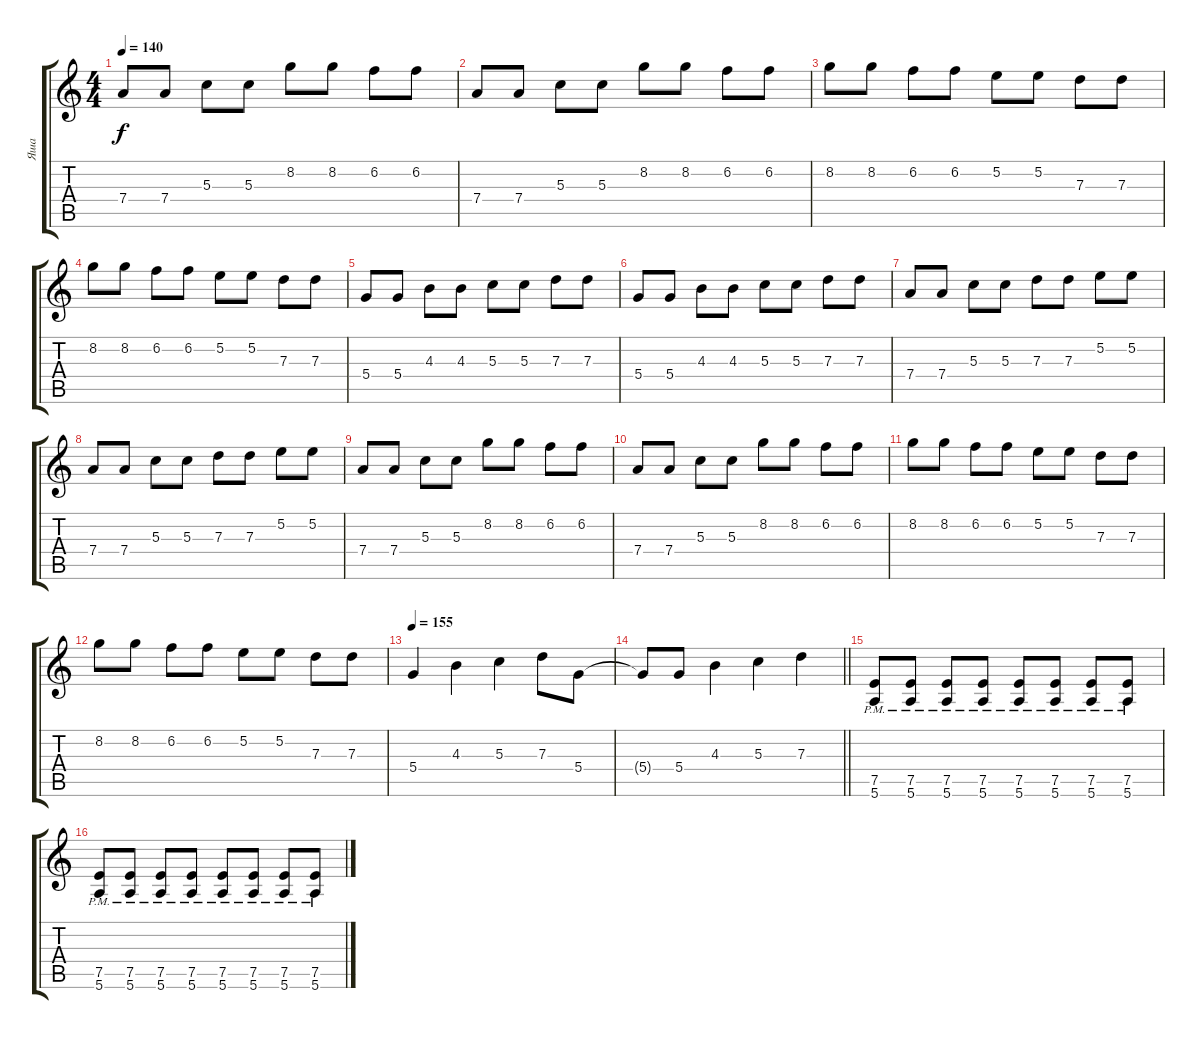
\track ("Яша" "Яша") {instrument overdrivenguitar}
\staff {score tabs}
\tuning (E4 B3 G3 D3 A2 E2) {hide}
\ts (4 4)
\tempo 140
\clef g2
\ks c
7.4.8{dy f} 7.4.8 5.3.8 5.3.8 8.2.8 8.2.8 6.2.8 6.2.8 |
7.4.8 7.4.8 5.3.8 5.3.8 8.2.8 8.2.8 6.2.8 6.2.8 |
8.2.8 8.2.8 6.2.8 6.2.8 5.2.8 5.2.8 7.3.8 7.3.8 |
8.2.8 8.2.8 6.2.8 6.2.8 5.2.8 5.2.8 7.3.8 7.3.8 |
5.4.8 5.4.8 4.3.8 4.3.8 5.3.8 5.3.8 7.3.8 7.3.8 |
5.4.8 5.4.8 4.3.8 4.3.8 5.3.8 5.3.8 7.3.8 7.3.8 |
7.4.8 7.4.8 5.3.8 5.3.8 7.3.8 7.3.8 5.2.8 5.2.8 |
7.4.8 7.4.8 5.3.8 5.3.8 7.3.8 7.3.8 5.2.8 5.2.8 |
7.4.8 7.4.8 5.3.8 5.3.8 8.2.8 8.2.8 6.2.8 6.2.8 |
7.4.8 7.4.8 5.3.8 5.3.8 8.2.8 8.2.8 6.2.8 6.2.8 |
8.2.8 8.2.8 6.2.8 6.2.8 5.2.8 5.2.8 7.3.8 7.3.8 |
8.2.8 8.2.8 6.2.8 6.2.8 5.2.8 5.2.8 7.3.8 7.3.8 |
\tempo 155
5.4.4 4.3.4 5.3.4 7.3.8 5.4.8 |
\barLineRight lightlight
5.4{t}.8 5.4.8 4.3.4 5.3.4 7.3.4 |
\section ("" "")
(7.5{pm} 5.6{pm}).8 (7.5{pm} 5.6{pm}).8 (7.5{pm} 5.6{pm}).8 (7.5{pm} 5.6{pm}).8 (7.5{pm} 5.6{pm}).8 (7.5{pm} 5.6{pm}).8 (7.5{pm} 5.6{pm}).8 (7.5{pm} 5.6{pm}).8 |
(7.5{pm} 5.6{pm}).8 (7.5{pm} 5.6{pm}).8 (7.5{pm} 5.6{pm}).8 (7.5{pm} 5.6{pm}).8 (7.5{pm} 5.6{pm}).8 (7.5{pm} 5.6{pm}).8 (7.5{pm} 5.6{pm}).8 (7.5{pm} 5.6{pm}).8
